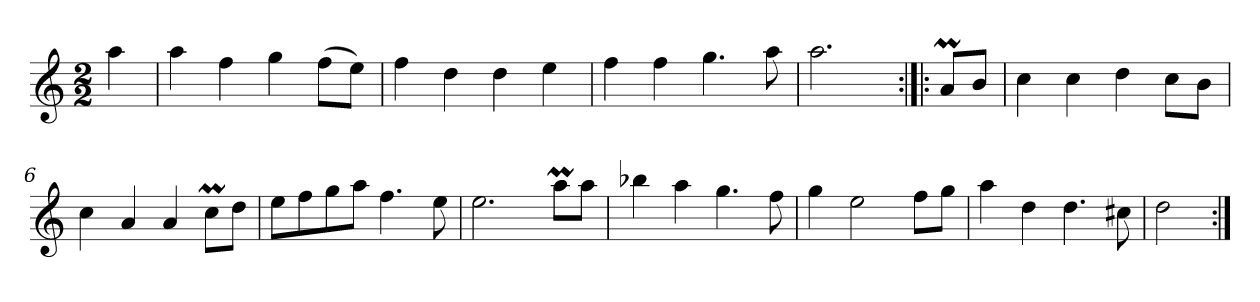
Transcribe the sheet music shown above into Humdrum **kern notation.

**kern
*part1
*staff1
*clefG2
*k[]
*D:dor
*M2/2
*MM120
=
4aa
=1
4aa
4ff
4gg
(8ff\L
8ee\J)
=2
4ff
4dd
4dd
4ee
=3
4ff
4ff
4.gg
8aa
=4
2.aa
=:|!|:
8aM/L
8b/J
=5
4cc
4cc
4dd
8cc\L
8b\J
=6
4cc
4a
4a
8ccM\L
8dd\J
=7
8ee\L
8ff\
8gg\
8aa\J
4.ff
8ee
=8
2.ee
8aaM\L
8aa\J
=9
4bb-X
4aa
4.gg
8ff
=10
4gg
2ee
8ff\L
8gg\J
=11
4aa
4dd
4.dd
8cc#X
=12
2dd
=:|!
*-
